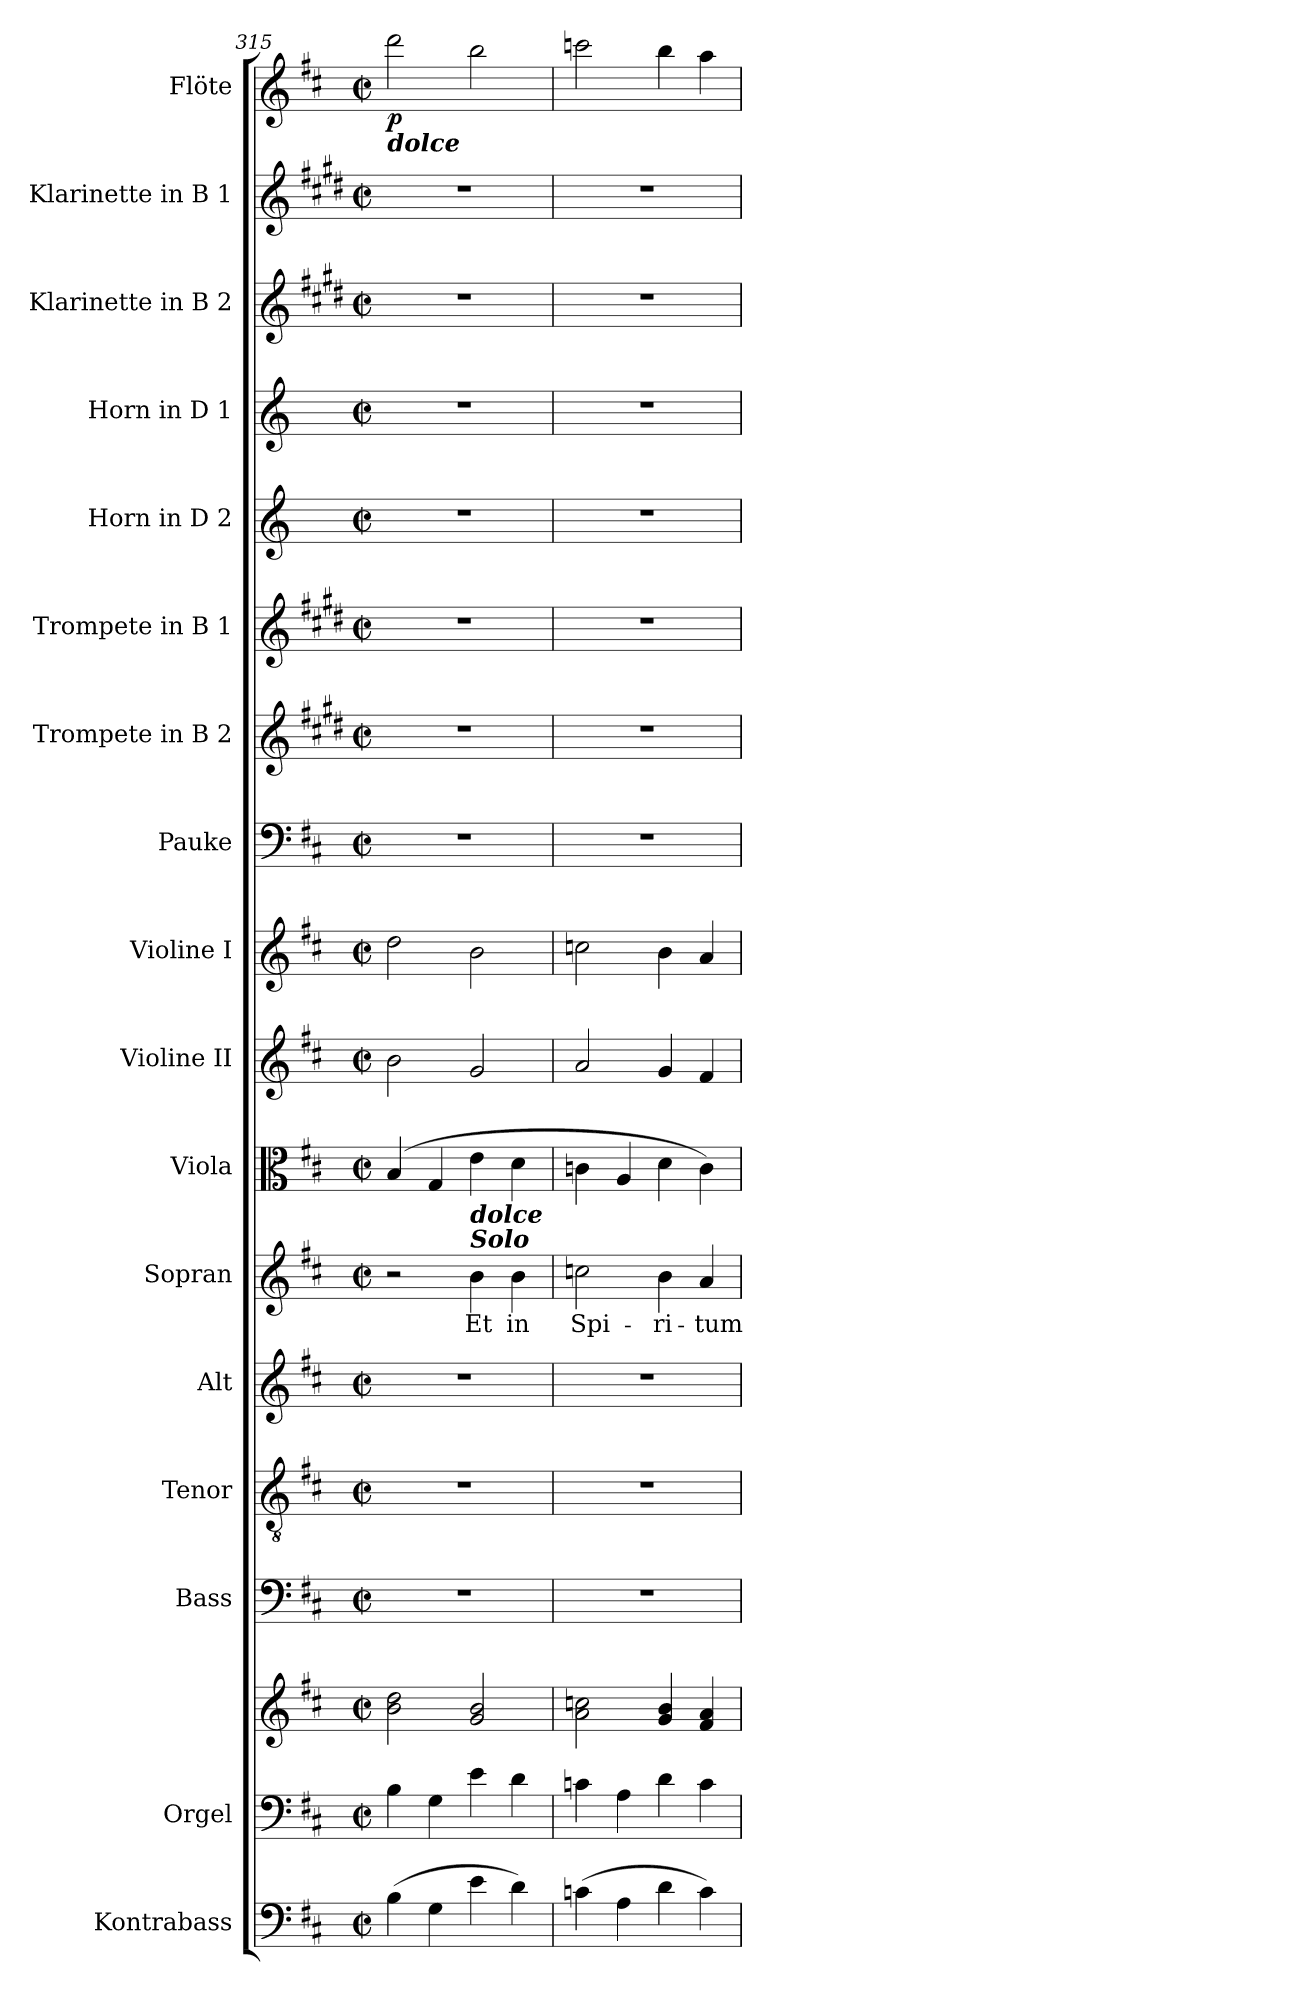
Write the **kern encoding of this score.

**kern	**kern	**kern	**kern	**kern	**kern	**kern	**text	**kern	**kern	**kern	**kern	**kern	**kern	**kern	**kern	**kern	**kern	**kern	**dynam
*part17	*part16	*part16	*part15	*part14	*part13	*part12	*part12	*part11	*part10	*part9	*part8	*part7	*part6	*part5	*part4	*part3	*part2	*part1	*part1
*staff18	*staff17	*staff16	*staff15	*staff14	*staff13	*staff12	*staff12	*staff11	*staff10	*staff9	*staff8	*staff7	*staff6	*staff5	*staff4	*staff3	*staff2	*staff1	*staff1
*I"Kontrabass	*I"Orgel	*	*I"Bass	*I"Tenor	*I"Alt	*I"Sopran	*	*I"Viola	*I"Violine II	*I"Violine I	*I"Pauke	*I"Trompete in B 2	*I"Trompete in B 1	*I"Horn in D 2	*I"Horn in D 1	*I"Klarinette in B 2	*I"Klarinette in B 1	*I"Flöte	*
*I'Kb.	*I'Org.	*	*I'B	*I'T	*I'A	*I'S	*	*I'Vla.	*I'Vl. II	*I'Vl. I	*I'Pk.	*I'Trp. 2	*I'Trp. 1	*I'Hrn. 2	*I'Hrn. 1	*I'Kl. 2	*I'Kl. 1	*I'Fl.	*
*clefF4	*clefF4	*clefG2	*clefF4	*clefGv2	*clefG2	*clefG2	*	*clefC3	*clefG2	*clefG2	*clefF4	*clefG2	*clefG2	*clefG2	*clefG2	*clefG2	*clefG2	*clefG2	*
*ITrd7c12	*	*	*	*	*	*	*	*	*	*	*	*ITrd1c2	*ITrd1c2	*ITrd-1c-2	*ITrd-1c-2	*ITrd1c2	*ITrd1c2	*	*
*k[f#c#]	*k[f#c#]	*k[f#c#]	*k[f#c#]	*k[f#c#]	*k[f#c#]	*k[f#c#]	*	*k[f#c#]	*k[f#c#]	*k[f#c#]	*k[f#c#]	*k[f#c#]	*k[f#c#]	*k[f#c#]	*k[f#c#]	*k[f#c#]	*k[f#c#]	*k[f#c#]	*
*D:	*D:	*D:	*D:	*D:	*D:	*D:	*	*D:	*D:	*D:	*D:	*D:	*D:	*D:	*D:	*D:	*D:	*D:	*
*M2/2	*M2/2	*M2/2	*M2/2	*M2/2	*M2/2	*M2/2	*	*M2/2	*M2/2	*M2/2	*M2/2	*M2/2	*M2/2	*M2/2	*M2/2	*M2/2	*M2/2	*M2/2	*
*met(c|)	*met(c|)	*met(c|)	*met(c|)	*met(c|)	*met(c|)	*met(c|)	*	*met(c|)	*met(c|)	*met(c|)	*met(c|)	*met(c|)	*met(c|)	*met(c|)	*met(c|)	*met(c|)	*met(c|)	*met(c|)	*
=315	=315	=315	=315	=315	=315	=315	=315	=315	=315	=315	=315	=315	=315	=315	=315	=315	=315	=315	=315
!	!	!	!	!	!	!	!	!	!	!	!	!	!	!	!	!	!	!LO:TX:b:Bi:t=dolce	!
!	!	!	!	!	!	!	!	!	!	!	!	!	!	!	!	!	!	!	!LO:DY:b
(>4BB\	4B\	2b\ 2dd\	1r	1r	1r	2r	.	(4B/	2b\	2dd\	1r	1r	1r	1r	1r	1r	1r	2ddd\	p
4GG\	4G\	.	.	.	.	.	.	4G/	.	.	.	.	.	.	.	.	.	.	.
!	!	!	!	!	!	!LO:TX:a:Bi:t=Solo	!	!	!	!	!	!	!	!	!	!	!	!	!
!	!	!	!	!	!	!LO:TX:a:Bi:t=dolce	!	!	!	!	!	!	!	!	!	!	!	!	!
!	!	!	!	!	!	!	!LO:LY:b	!	!	!	!	!	!	!	!	!	!	!	!
4E\	4e\	2g/ 2b/	.	.	.	4b\	Et	4e\	2g/	2b\	.	.	.	.	.	.	.	2bb\	.
!	!	!	!	!	!	!	!LO:LY:b	!	!	!	!	!	!	!	!	!	!	!	!
4D\)	4d\	.	.	.	.	4b\	in	4d\	.	.	.	.	.	.	.	.	.	.	.
=316	=316	=316	=316	=316	=316	=316	=316	=316	=316	=316	=316	=316	=316	=316	=316	=316	=316	=316	=316
!	!	!	!	!	!	!	!LO:LY:b	!	!	!	!	!	!	!	!	!	!	!	!
(>4Cn\	4cn\	2a\ 2ccn\	1r	1r	1r	2ccn\	Spi-	4cn\	2a/	2ccn\	1r	1r	1r	1r	1r	1r	1r	2cccn\	.
4AA\	4A\	.	.	.	.	.	.	4A/	.	.	.	.	.	.	.	.	.	.	.
!	!	!	!	!	!	!	!LO:LY:b	!	!	!	!	!	!	!	!	!	!	!	!
4D\	4d\	4g/ 4b/	.	.	.	4b\	-ri-	4d\	4g/	4b\	.	.	.	.	.	.	.	4bb\	.
!	!	!	!	!	!	!	!LO:LY:b	!	!	!	!	!	!	!	!	!	!	!	!
4C\)	4c\	4f#/ 4a/	.	.	.	4a/	-tum	4c\)	4f#/	4a/	.	.	.	.	.	.	.	4aa\	.
=	=	=	=	=	=	=	=	=	=	=	=	=	=	=	=	=	=	=	=
*-	*-	*-	*-	*-	*-	*-	*-	*-	*-	*-	*-	*-	*-	*-	*-	*-	*-	*-	*-
